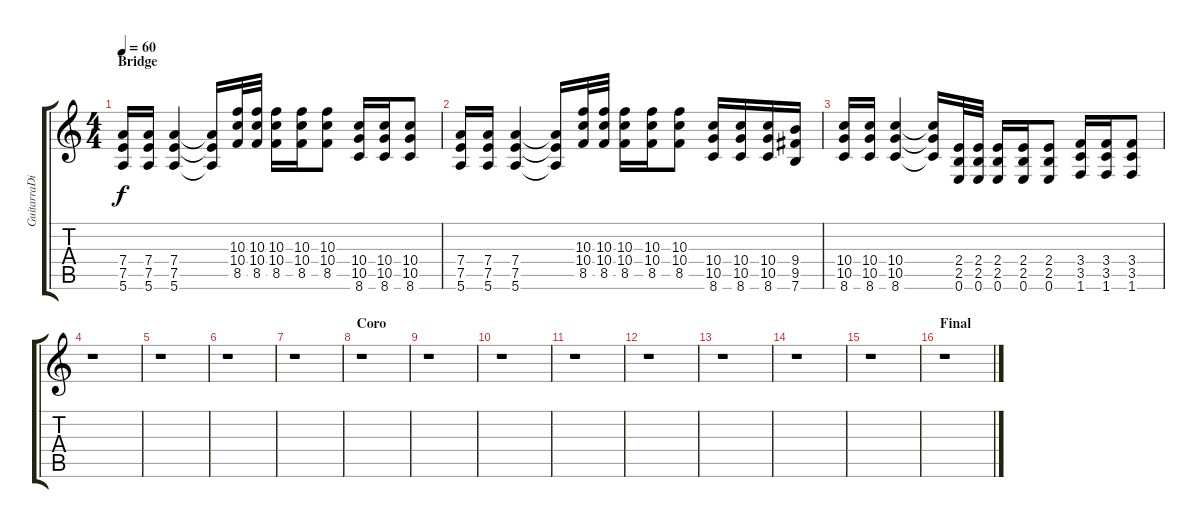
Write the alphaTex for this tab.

\track ("GuitarraDist" "GuitarraDi") {instrument distortionguitar}
\staff {score tabs}
\tuning (E4 B3 G3 D3 A2 E2) {hide}
\ts (4 4)
\section ("" "Bridge")
\tempo 60
\clef g2
\ks c
(7.4 7.5 5.6).16{dy f} (7.4 7.5 5.6).16 (7.4 7.5 5.6).4 (7.4{t} 7.5{t} 5.6{t}).16 (10.3 10.4 8.5).32 (10.3 10.4 8.5).32 (10.3 10.4 8.5).16 (10.3 10.4 8.5).16 (10.3 10.4 8.5).8 (10.4 10.5 8.6).16 (10.4 10.5 8.6).16 (10.4 10.5 8.6).8 |
(7.4 7.5 5.6).16 (7.4 7.5 5.6).16 (7.4 7.5 5.6).4 (7.4{t} 7.5{t} 5.6{t}).16 (10.3 10.4 8.5).32 (10.3 10.4 8.5).32 (10.3 10.4 8.5).16 (10.3 10.4 8.5).16 (10.3 10.4 8.5).8 (10.4 10.5 8.6).16 (10.4 10.5 8.6).16 (10.4 10.5 8.6).16 (9.4 9.5 7.6).16 |
(10.4 10.5 8.6).16 (10.4 10.5 8.6).16 (10.4 10.5 8.6).4 (10.4{t} 10.5{t} 8.6{t}).16 (2.4 2.5 0.6).32 (2.4 2.5 0.6).32 (2.4 2.5 0.6).16 (2.4 2.5 0.6).16 (2.4 2.5 0.6).8 (3.4 3.5 1.6).16 (3.4 3.5 1.6).16 (3.4 3.5 1.6).8 |
r.1 |
r.1 |
r.1 |
r.1 |
\section ("" "Coro")
r.1 |
r.1 |
r.1 |
r.1 |
r.1 |
r.1 |
r.1 |
r.1 |
\section ("" "Final")
r.1
